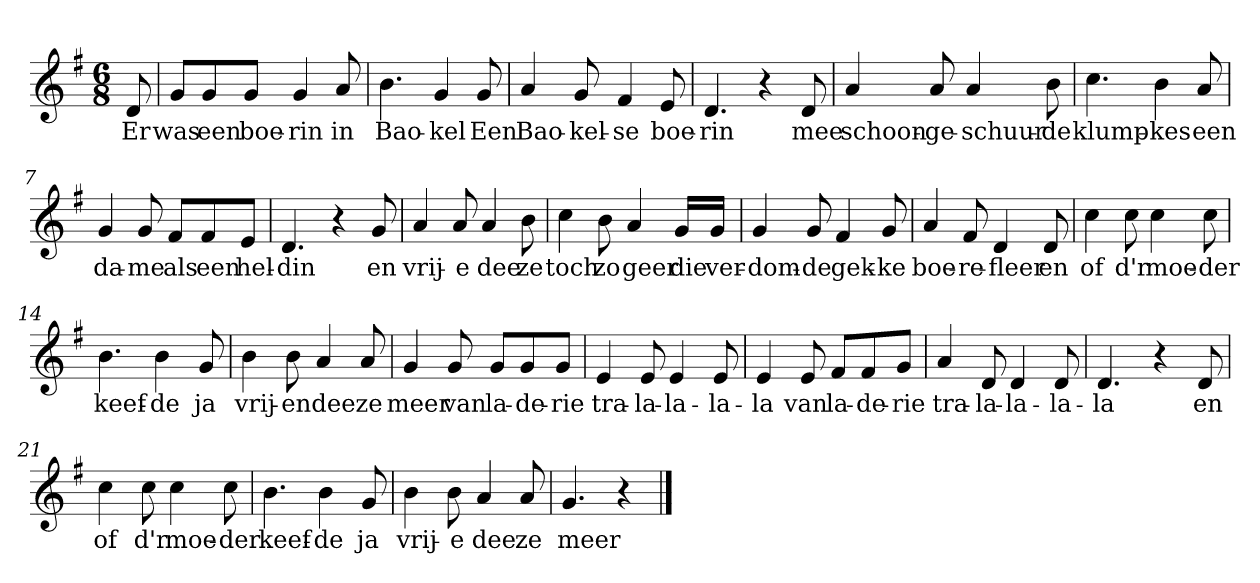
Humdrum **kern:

**kern	**text
*part1	*part1
*staff1	*staff1
*clefG2	*
*k[f#]	*
*G:	*
*M6/8	*
*MM120	*
=	=
8d	Er
=1	=1
8g/L	was
8g/	een
8g/J	boe-
4g	-rin
8a	in
=2	=2
4.b	Bao-
4g	-kel
8g	Een
=3	=3
4a	Bao-
8g	-kel-
4f#	-se
8e	boe-
=4	=4
4.d	-rin
4r	.
8d	mee
=5	=5
4a	schoon-
8a	-ge-
4a	-schuur-
8b	-de
=6	=6
4.cc	klump-
4b	-kes
8a	een
=7	=7
4g	da-
8g	-me
8f#/L	als
8f#/	een
8e/J	hel-
=8	=8
4.d	-din
4r	.
8g	en
=9	=9
4a	vrij-
8a	-e
4a	dee
8b	ze
=10	=10
4cc	toch
8b	zo
4a	geer
16g/LL	die
16g/JJ	ver-
=11	=11
4g	-dom-
8g	-de
4f#	gek-
8g	-ke
=12	=12
4a	boe-
8f#	-re-
4d	-fleer
8d	en
=13	=13
4cc	of
8cc	d'r
4cc	moe-
8cc	-der
=14	=14
4.b	keef-
4b	-de
8g	ja
=15	=15
4b	vrij-
8b	-en
4a	dee
8a	ze
=16	=16
4g	meer
8g	van
8g/L	la-
8g/	-de-
8g/J	-rie
=17	=17
4e	tra-
8e	-la-
4e	-la-
8e	-la-
=18	=18
4e	-la
8e	van
8f#/L	la-
8f#/	-de-
8g/J	-rie
=19	=19
4a	tra-
8d	-la-
4d	-la-
8d	-la-
=20	=20
4.d	-la
4r	.
8d	en
=21	=21
4cc	of
8cc	d'r
4cc	moe-
8cc	-der
=22	=22
4.b	keef-
4b	-de
8g	ja
=23	=23
4b	vrij-
8b	-e
4a	dee
8a	ze
=24	=24
4.g	meer
4r	.
==	==
*-	*-
